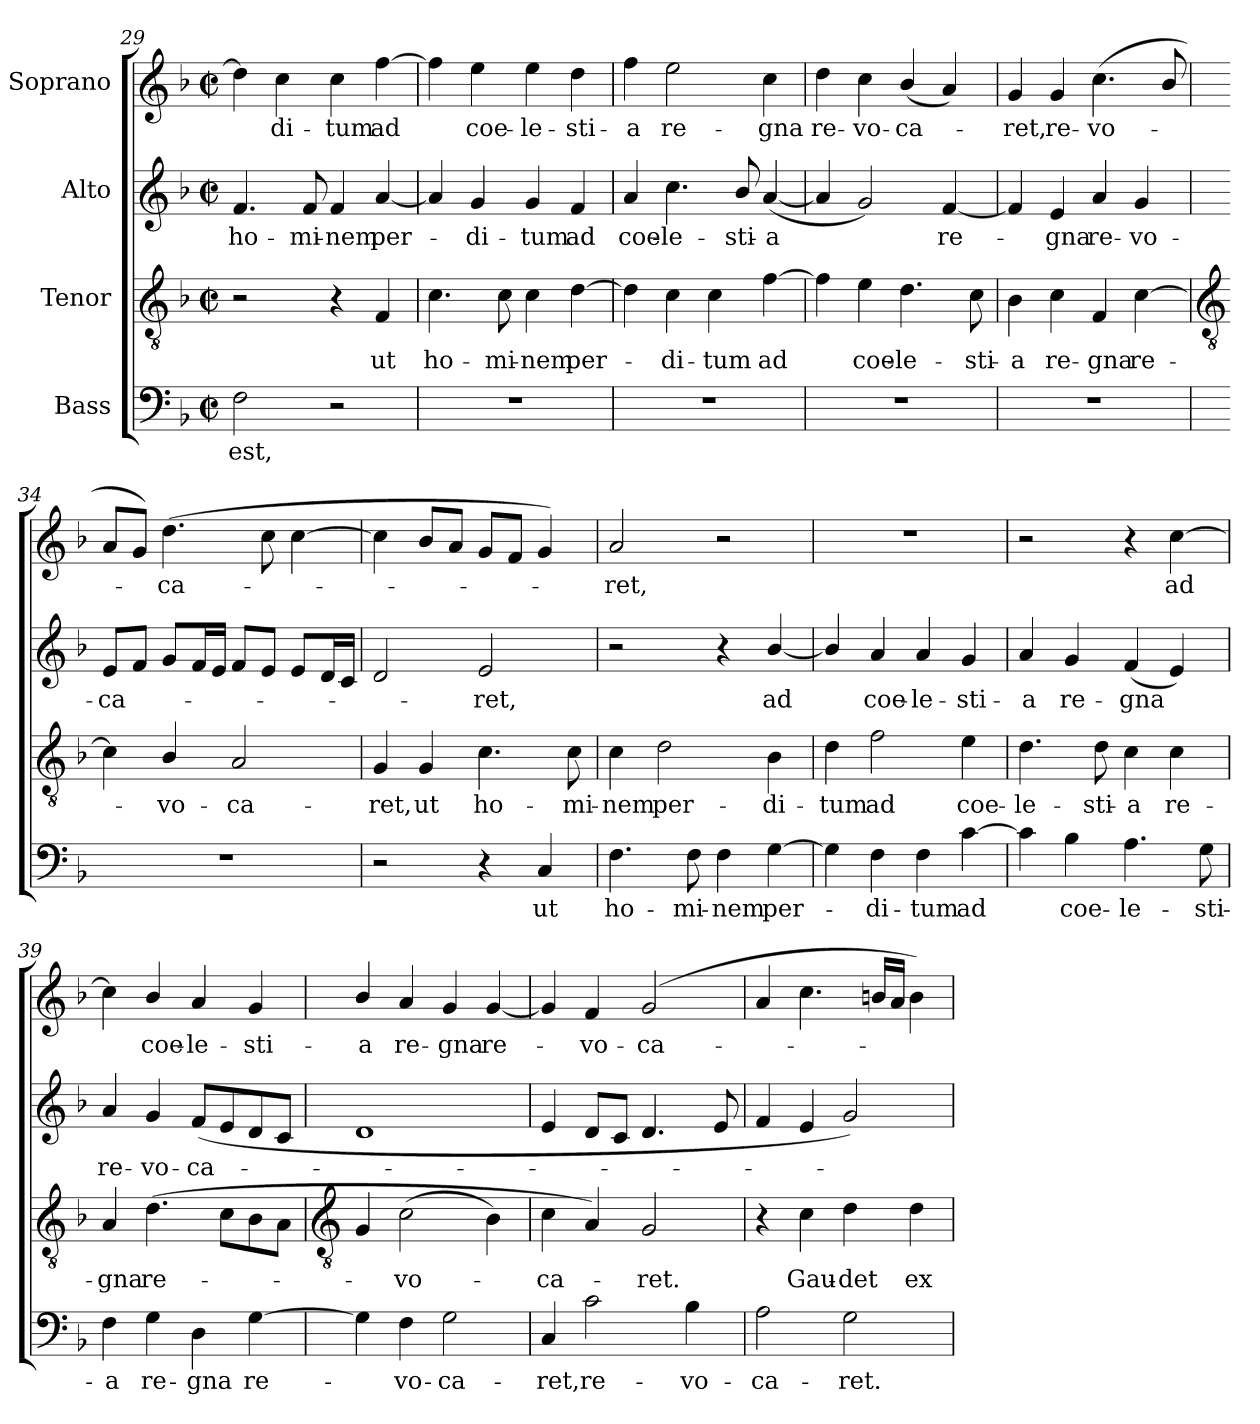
**kern	**text	**kern	**text	**kern	**text	**kern	**text
*part4	*part4	*part3	*part3	*part2	*part2	*part1	*part1
*staff4	*staff4	*staff3	*staff3	*staff2	*staff2	*staff1	*staff1
*I"Bass	*	*I"Tenor	*	*I"Alto	*	*I"Soprano	*
*clefF4	*	*clefGv2	*	*clefG2	*	*clefG2	*
*k[b-]	*	*k[b-]	*	*k[b-]	*	*k[b-]	*
*F:	*	*F:	*	*F:	*	*F:	*
*M2/2	*	*M2/2	*	*M2/2	*	*M2/2	*
*met(c|)	*	*met(c|)	*	*met(c|)	*	*met(c|)	*
=29	=29	=29	=29	=29	=29	=29	=29
!	!LO:LY:b	!	!	!	!LO:LY:b	!	!
2F	est,	2r	.	4.f	ho-	4dd]	.
!	!	!	!	!	!	!	!LO:LY:b
.	.	.	.	.	.	4cc	di-
!	!	!	!	!	!LO:LY:b	!	!
.	.	.	.	8f	-mi-	.	.
!	!	!	!	!	!LO:LY:b	!	!LO:LY:b
2r	.	4r	.	4f	-nem	4cc	-tum
!	!	!	!LO:LY:b	!	!LO:LY:b	!	!LO:LY:b
.	.	4F	ut	[4a	per-	[4ff	ad
=30	=30	=30	=30	=30	=30	=30	=30
!	!	!	!LO:LY:b	!	!	!	!
1r	.	4.c	ho-	4a]	.	4ff]	.
!	!	!	!	!	!LO:LY:b	!	!LO:LY:b
.	.	.	.	4g	di-	4ee	coe-
!	!	!	!LO:LY:b	!	!	!	!
.	.	8c	-mi-	.	.	.	.
!	!	!	!LO:LY:b	!	!LO:LY:b	!	!LO:LY:b
.	.	4c	-nem	4g	-tum	4ee	-le-
!	!	!	!LO:LY:b	!	!LO:LY:b	!	!LO:LY:b
.	.	[4d	per-	4f	ad	4dd	-sti-
=31	=31	=31	=31	=31	=31	=31	=31
!	!	!	!	!	!LO:LY:b	!	!LO:LY:b
1r	.	4d]	.	4a	coe-	4ff	-a
!	!	!	!LO:LY:b	!	!LO:LY:b	!	!LO:LY:b
.	.	4c	di-	4.cc	-le-	2ee	re-
!	!	!	!LO:LY:b	!	!	!	!
.	.	4c	-tum	.	.	.	.
!	!	!	!	!	!LO:LY:b	!	!
.	.	.	.	8b-/	-sti-	.	.
!	!	!	!LO:LY:b	!	!LO:LY:b	!	!LO:LY:b
.	.	[4f	ad	(<[4a	-a	4cc	-gna
=32	=32	=32	=32	=32	=32	=32	=32
!	!	!	!	!	!	!	!LO:LY:b
1r	.	4f]	.	4a]	.	4dd	re-
!	!	!	!LO:LY:b	!	!	!	!LO:LY:b
.	.	4e	coe-	2g)	.	4cc	-vo-
!	!	!	!LO:LY:b	!	!	!	!LO:LY:b
.	.	4.d	-le-	.	.	(<4b-/	-ca-
!	!	!	!	!	!LO:LY:b	!	!
.	.	.	.	[4f	re-	4a)	.
!	!	!	!LO:LY:b	!	!	!	!
.	.	8c	-sti-	.	.	.	.
=33	=33	=33	=33	=33	=33	=33	=33
!	!	!	!LO:LY:b	!	!	!	!LO:LY:b
1r	.	4B-	-a	4f]	.	4g	ret,
!	!	!	!LO:LY:b	!	!LO:LY:b	!	!LO:LY:b
.	.	4c	re-	4e	gna	4g	re-
!	!	!	!LO:LY:b	!	!LO:LY:b	!	!LO:LY:b
.	.	4F	-gna	4a	re-	(<4.cc	-vo-
!	!	!	!LO:LY:b	!	!LO:LY:b	!	!
.	.	[4c	re-	4g	-vo-	.	.
.	.	.	.	.	.	8b-/	.
!!LO:LB:g=z
=34	=34	=34	=34	=34	=34	=34	=34
*	*	*clefGv2	*	*	*	*	*
!	!	!	!	!	!LO:LY:b	!	!
1r	.	4c]	.	8eL	-ca-	8aL	.
.	.	.	.	8fJ	.	8gJ)	.
!	!	!	!LO:LY:b	!	!	!	!LO:LY:b
.	.	4B-/	vo-	8gL	.	(<4.dd	ca-
.	.	.	.	16fL	.	.	.
.	.	.	.	16eJJ	.	.	.
!	!	!	!LO:LY:b	!	!	!	!
.	.	2A	-ca-	8fL	.	.	.
.	.	.	.	8eJ	.	8cc	.
.	.	.	.	8eL	.	[4cc	.
.	.	.	.	16dL	.	.	.
.	.	.	.	16cJJ	.	.	.
=35	=35	=35	=35	=35	=35	=35	=35
!	!	!	!LO:LY:b	!	!	!	!
2r	.	4G	-ret,	2d	.	4cc]	.
!	!	!	!LO:LY:b	!	!	!	!
.	.	4G	ut	.	.	8b-L	.
.	.	.	.	.	.	8aJ	.
!	!	!	!LO:LY:b	!	!LO:LY:b	!	!
4r	.	4.c	ho-	2e	ret,	8gL	.
.	.	.	.	.	.	8fJ	.
!	!LO:LY:b	!	!	!	!	!	!
4C	ut	.	.	.	.	4g)	.
!	!	!	!LO:LY:b	!	!	!	!
.	.	8c	-mi-	.	.	.	.
=36	=36	=36	=36	=36	=36	=36	=36
!	!LO:LY:b	!	!LO:LY:b	!	!	!	!LO:LY:b
4.F	ho-	4c	-nem	2r	.	2a	ret,
!	!	!	!LO:LY:b	!	!	!	!
.	.	2d	per-	.	.	.	.
!	!LO:LY:b	!	!	!	!	!	!
8F	-mi-	.	.	.	.	.	.
!	!LO:LY:b	!	!	!	!	!	!
4F	-nem	.	.	4r	.	2r	.
!	!LO:LY:b	!	!LO:LY:b	!	!LO:LY:b	!	!
[4G	per-	4B-	-di-	[4b-/	ad	.	.
=37	=37	=37	=37	=37	=37	=37	=37
!	!	!	!LO:LY:b	!	!	!	!
4G]	.	4d	-tum	4b-/]	.	1r	.
!	!LO:LY:b	!	!LO:LY:b	!	!LO:LY:b	!	!
4F	di-	2f	ad	4a	coe-	.	.
!	!LO:LY:b	!	!	!	!LO:LY:b	!	!
4F	-tum	.	.	4a	-le-	.	.
!	!LO:LY:b	!	!LO:LY:b	!	!LO:LY:b	!	!
[4c	ad	4e	coe-	4g	-sti-	.	.
=38	=38	=38	=38	=38	=38	=38	=38
!	!	!	!LO:LY:b	!	!LO:LY:b	!	!
4c]	.	4.d	-le-	4a	-a	2r	.
!	!LO:LY:b	!	!	!	!LO:LY:b	!	!
4B-	coe-	.	.	4g	re-	.	.
!	!	!	!LO:LY:b	!	!	!	!
.	.	8d	-sti-	.	.	.	.
!	!LO:LY:b	!	!LO:LY:b	!	!LO:LY:b	!	!
4.A	-le-	4c	-a	(<4f	-gna	4r	.
!	!	!	!LO:LY:b	!	!	!	!LO:LY:b
.	.	4c	re-	4e)	.	[4cc	ad
!	!LO:LY:b	!	!	!	!	!	!
8G	-sti-	.	.	.	.	.	.
=39	=39	=39	=39	=39	=39	=39	=39
!	!LO:LY:b	!	!LO:LY:b	!	!LO:LY:b	!	!
4F	-a	4A	-gna	4a	re-	4cc]	.
!	!LO:LY:b	!	!LO:LY:b	!	!LO:LY:b	!	!LO:LY:b
4G	re-	(<4.d	re-	4g	-vo-	4b-/	coe-
!	!LO:LY:b	!	!	!	!LO:LY:b	!	!LO:LY:b
4D	-gna	.	.	(<8fL	-ca-	4a	-le-
.	.	8cL	.	8e	.	.	.
!	!LO:LY:b	!	!	!	!	!	!LO:LY:b
[4G	re-	8B-	.	8d	.	4g	-sti-
.	.	8AJ	.	8cJ	.	.	.
!!LO:LB:g=z
=40	=40	=40	=40	=40	=40	=40	=40
*	*	*clefGv2	*	*	*	*	*
!	!	!	!	!	!	!	!LO:LY:b
4G]	.	4G	.	1d	.	4b-/	-a
!	!LO:LY:b	!	!LO:LY:b	!	!	!	!LO:LY:b
4F	vo-	(>2c	vo-	.	.	4a	re-
!	!LO:LY:b	!	!	!	!	!	!LO:LY:b
2G	-ca-	.	.	.	.	4g	-gna
!	!	!	!	!	!	!	!LO:LY:b
.	.	4B-)	.	.	.	[4g	re-
=41	=41	=41	=41	=41	=41	=41	=41
!	!LO:LY:b	!	!LO:LY:b	!	!	!	!
4C	-ret,	4c	ca-	4e	.	4g]	.
!	!LO:LY:b	!	!	!	!	!	!LO:LY:b
2c	re-	4A)	.	8dL	.	4f	vo-
.	.	.	.	8cJ	.	.	.
!	!	!	!LO:LY:b	!	!	!	!LO:LY:b
.	.	2G	ret.	4.d	.	(<2g	-ca-
!	!LO:LY:b	!	!	!	!	!	!
4B-	-vo-	.	.	.	.	.	.
.	.	.	.	8e	.	.	.
=42	=42	=42	=42	=42	=42	=42	=42
!	!LO:LY:b	!	!	!	!	!	!
2A	-ca-	4r	.	4f	.	4a	.
!	!	!	!LO:LY:b	!	!	!	!
.	.	4c	Gau-	4e	.	4.cc	.
!	!LO:LY:b	!	!LO:LY:b	!	!	!	!
2G	-ret.	4d	-det	2g)	.	.	.
.	.	.	.	.	.	16bLL	.
.	.	.	.	.	.	16aJJ	.
!	!	!	!LO:LY:b	!	!	!	!
.	.	4d	ex-	.	.	4b)	.
=	=	=	=	=	=	=	=
*-	*-	*-	*-	*-	*-	*-	*-
